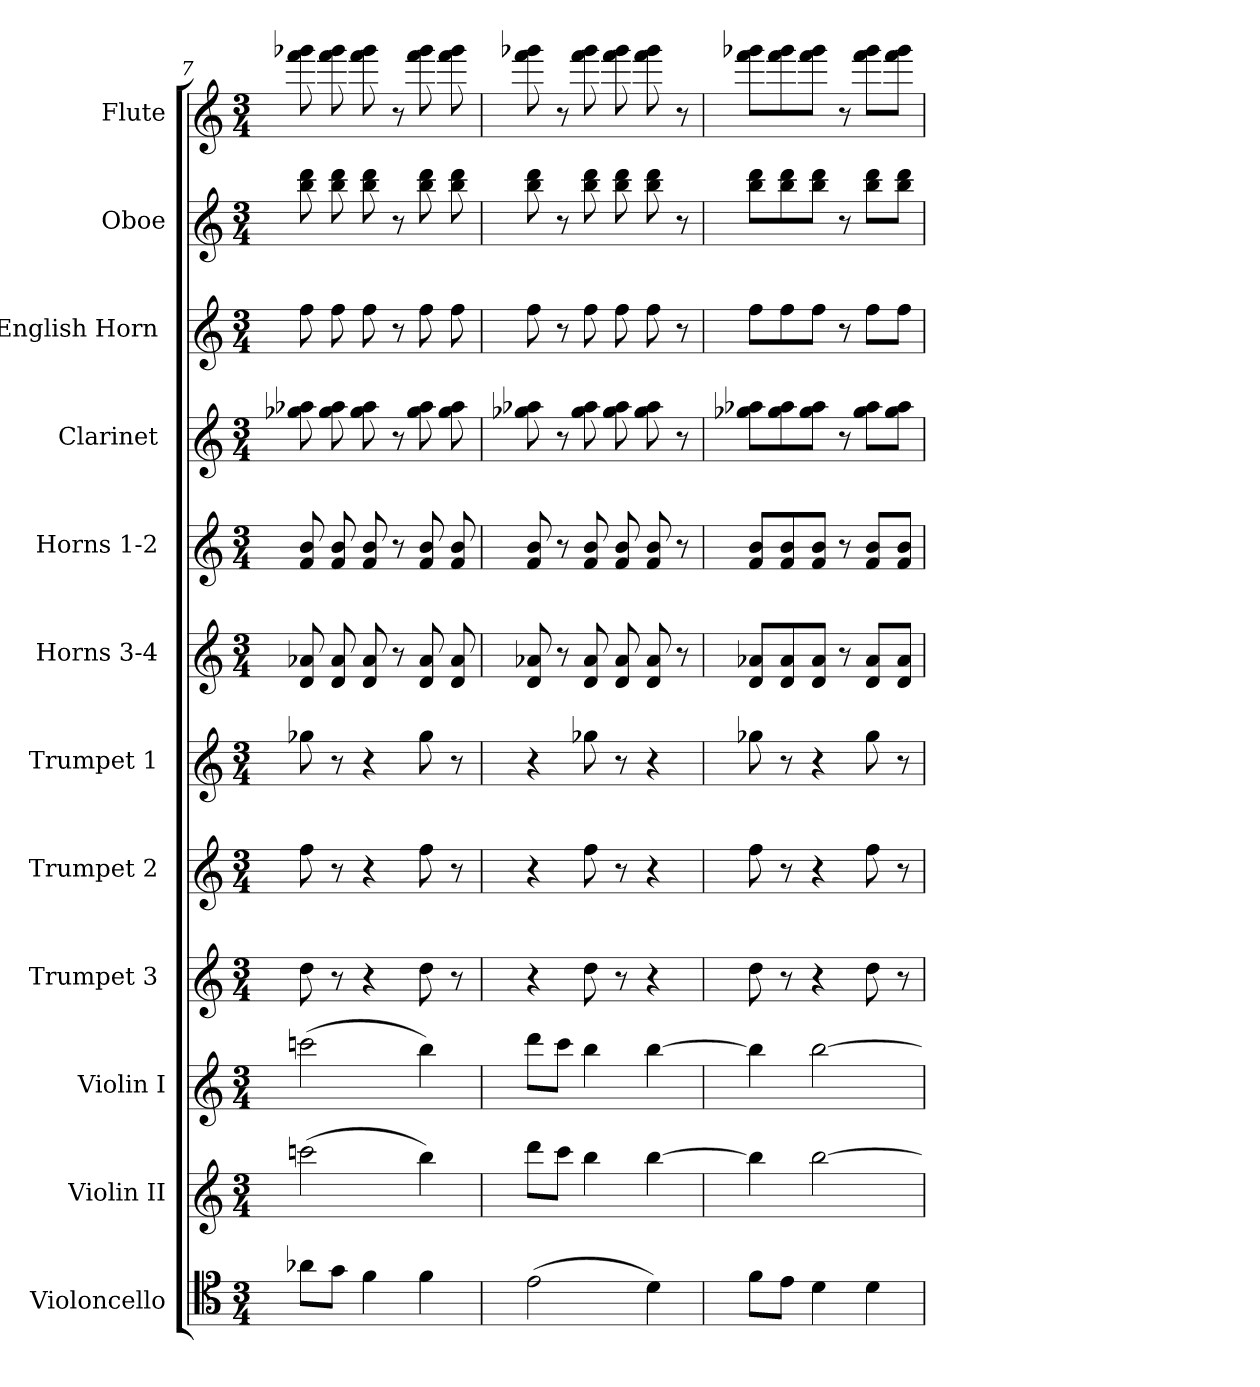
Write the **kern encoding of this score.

**kern	**kern	**kern	**kern	**kern	**kern	**kern	**kern	**kern	**kern	**kern	**kern
*part12	*part11	*part10	*part9	*part8	*part7	*part6	*part5	*part4	*part3	*part2	*part1
*staff12	*staff11	*staff10	*staff9	*staff8	*staff7	*staff6	*staff5	*staff4	*staff3	*staff2	*staff1
*I"Violoncello	*I"Violin II	*I"Violin I	*I"Trumpet 3 [C]	*I"Trumpet 2 [C]	*I"Trumpet 1 [C]	*I"Horns 3-4 [C]	*I"Horns 1-2 [C]	*I"Clarinet [C]	*I"English Horn [C]	*I"Oboe	*I"Flute
*I'Vc.	*I'Vln. II	*I'Vln. I	*I'Tpt.	*I'Tpt.	*I'Tpt.	*I'Hn.	*I'Hn.	*I'Cl.	*I'E.H.	*I'Ob.	*I'Fl.
*clefC4	*clefG2	*clefG2	*clefG2	*clefG2	*clefG2	*clefG2	*clefG2	*clefG2	*clefG2	*clefG2	*clefG2
*k[]	*k[]	*k[]	*k[]	*k[]	*k[]	*k[]	*k[]	*k[]	*k[]	*k[]	*k[]
*M3/4	*M3/4	*M3/4	*M3/4	*M3/4	*M3/4	*M3/4	*M3/4	*M3/4	*M3/4	*M3/4	*M3/4
=7	=7	=7	=7	=7	=7	=7	=7	=7	=7	=7	=7
8a-XL	(2cccn	(2cccn	8dd	8ff	8gg-X	8d 8a-X	8f 8b	8gg-X 8aa-X	8ff	8bb 8ddd	8fff 8ggg-X
8gJ	.	.	8r	8r	8r	8d 8a-	8f 8b	8gg- 8aa-	8ff	8bb 8ddd	8fff 8ggg-
4f	.	.	4r	4r	4r	8d 8a-	8f 8b	8gg- 8aa-	8ff	8bb 8ddd	8fff 8ggg-
.	.	.	.	.	.	8r	8r	8r	8r	8r	8r
4f	4bb)	4bb)	8dd	8ff	8gg-	8d 8a-	8f 8b	8gg- 8aa-	8ff	8bb 8ddd	8fff 8ggg-
.	.	.	8r	8r	8r	8d 8a-	8f 8b	8gg- 8aa-	8ff	8bb 8ddd	8fff 8ggg-
=8	=8	=8	=8	=8	=8	=8	=8	=8	=8	=8	=8
(2e	8dddL	8dddL	4r	4r	4r	8d 8a-X	8f 8b	8gg-X 8aa-X	8ff	8bb 8ddd	8fff 8ggg-X
.	8cccJ	8cccJ	.	.	.	8r	8r	8r	8r	8r	8r
.	4bb	4bb	8dd	8ff	8gg-X	8d 8a-	8f 8b	8gg- 8aa-	8ff	8bb 8ddd	8fff 8ggg-
.	.	.	8r	8r	8r	8d 8a-	8f 8b	8gg- 8aa-	8ff	8bb 8ddd	8fff 8ggg-
4d)	[4bb	[4bb	4r	4r	4r	8d 8a-	8f 8b	8gg- 8aa-	8ff	8bb 8ddd	8fff 8ggg-
.	.	.	.	.	.	8r	8r	8r	8r	8r	8r
=9	=9	=9	=9	=9	=9	=9	=9	=9	=9	=9	=9
8fL	4bb]	4bb]	8dd	8ff	8gg-X	8d 8a-XL	8f 8bL	8gg-X 8aa-XL	8ffL	8bb 8dddL	8fff 8ggg-XL
8eJ	.	.	8r	8r	8r	8d 8a-	8f 8b	8gg- 8aa-	8ff	8bb 8ddd	8fff 8ggg-
4d	[2bb	[2bb	4r	4r	4r	8d 8a-J	8f 8bJ	8gg- 8aa-J	8ffJ	8bb 8dddJ	8fff 8ggg-J
.	.	.	.	.	.	8r	8r	8r	8r	8r	8r
4d	.	.	8dd	8ff	8gg-	8d 8a-L	8f 8bL	8gg- 8aa-L	8ffL	8bb 8dddL	8fff 8ggg-L
.	.	.	8r	8r	8r	8d 8a-J	8f 8bJ	8gg- 8aa-J	8ffJ	8bb 8dddJ	8fff 8ggg-J
=	=	=	=	=	=	=	=	=	=	=	=
*-	*-	*-	*-	*-	*-	*-	*-	*-	*-	*-	*-
